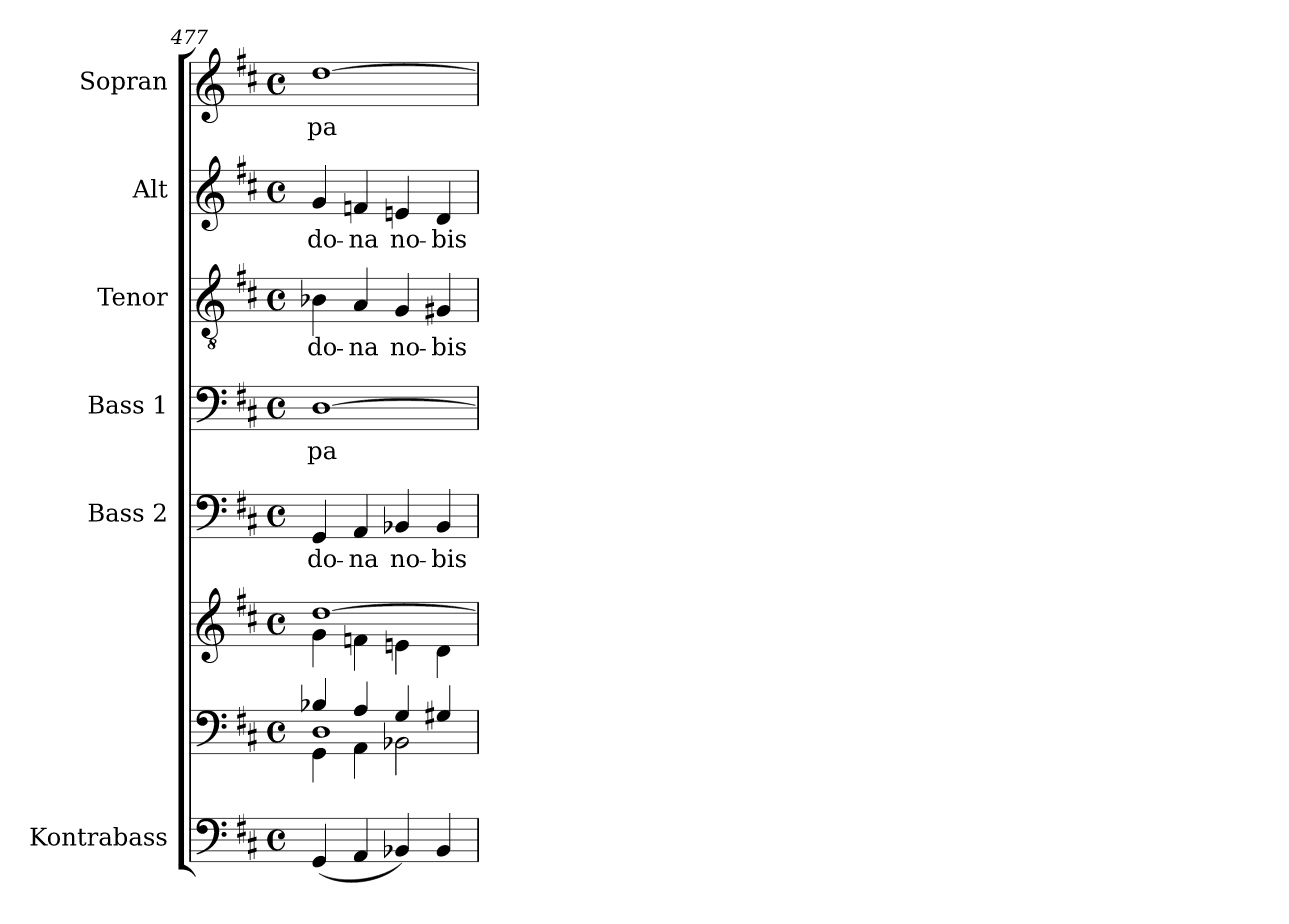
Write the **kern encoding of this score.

**kern	**kern	**kern	**kern	**text	**kern	**text	**kern	**text	**kern	**text	**kern	**text
*part7	*part6	*part6	*part5	*part5	*part4	*part4	*part3	*part3	*part2	*part2	*part1	*part1
*staff8	*staff7	*staff6	*staff5	*staff5	*staff4	*staff4	*staff3	*staff3	*staff2	*staff2	*staff1	*staff1
*I"Kontrabass	*	*	*I"Bass 2	*	*I"Bass 1	*	*I"Tenor	*	*I"Alt	*	*I"Sopran	*
*I'Kb.	*	*	*I'B. 2	*	*I'B. 1	*	*I'T.	*	*I'A.	*	*I'S.	*
*clefF4	*clefF4	*clefG2	*clefF4	*	*clefF4	*	*clefGv2	*	*clefG2	*	*clefG2	*
*ITrd7c12	*	*	*	*	*	*	*	*	*	*	*	*
*k[f#c#]	*k[f#c#]	*k[f#c#]	*k[f#c#]	*	*k[f#c#]	*	*k[f#c#]	*	*k[f#c#]	*	*k[f#c#]	*
*D:	*D:	*D:	*D:	*	*D:	*	*D:	*	*D:	*	*D:	*
*M4/4	*M4/4	*M4/4	*M4/4	*	*M4/4	*	*M4/4	*	*M4/4	*	*M4/4	*
*met(c)	*met(c)	*met(c)	*met(c)	*	*met(c)	*	*met(c)	*	*met(c)	*	*met(c)	*
=477	=477	=477	=477	=477	=477	=477	=477	=477	=477	=477	=477	=477
*	*^	*^	*	*	*	*	*	*	*	*	*	*
*	*	*^	*	*	*	*	*	*	*	*	*	*	*	*
!	!	!	!	!	!	!	!LO:LY:b	!	!LO:LY:b	!	!LO:LY:b	!	!LO:LY:b	!	!LO:LY:b
(<4GGG/	4B-X/	4GG\	1D	[>1dd	4g\	4GG/	do-	[1D	pa-	4B-X\	do-	4g/	do-	[1dd	pa-
!	!	!	!	!	!	!	!LO:LY:b	!	!	!	!LO:LY:b	!	!LO:LY:b	!	!
4AAA/	4A/	4AA\	.	.	4fn\	4AA/	-na	.	.	4A/	-na	4fn/	-na	.	.
!	!	!	!	!	!	!	!LO:LY:b	!	!	!	!LO:LY:b	!	!LO:LY:b	!	!
4BBB-X/)	4G/	2BB-X\	.	.	4en\	4BB-X/	no-	.	.	4G/	no-	4en/	no-	.	.
!	!	!	!	!	!	!	!LO:LY:b	!	!	!	!LO:LY:b	!	!LO:LY:b	!	!
4BBB-/	4G#X/	.	.	.	4d\	4BB-/	-bis	.	.	4G#X/	-bis	4d/	-bis	.	.
*	*v	*v	*v	*	*	*	*	*	*	*	*	*	*	*	*
*	*	*v	*v	*	*	*	*	*	*	*	*	*	*
=	=	=	=	=	=	=	=	=	=	=	=	=
*-	*-	*-	*-	*-	*-	*-	*-	*-	*-	*-	*-	*-
